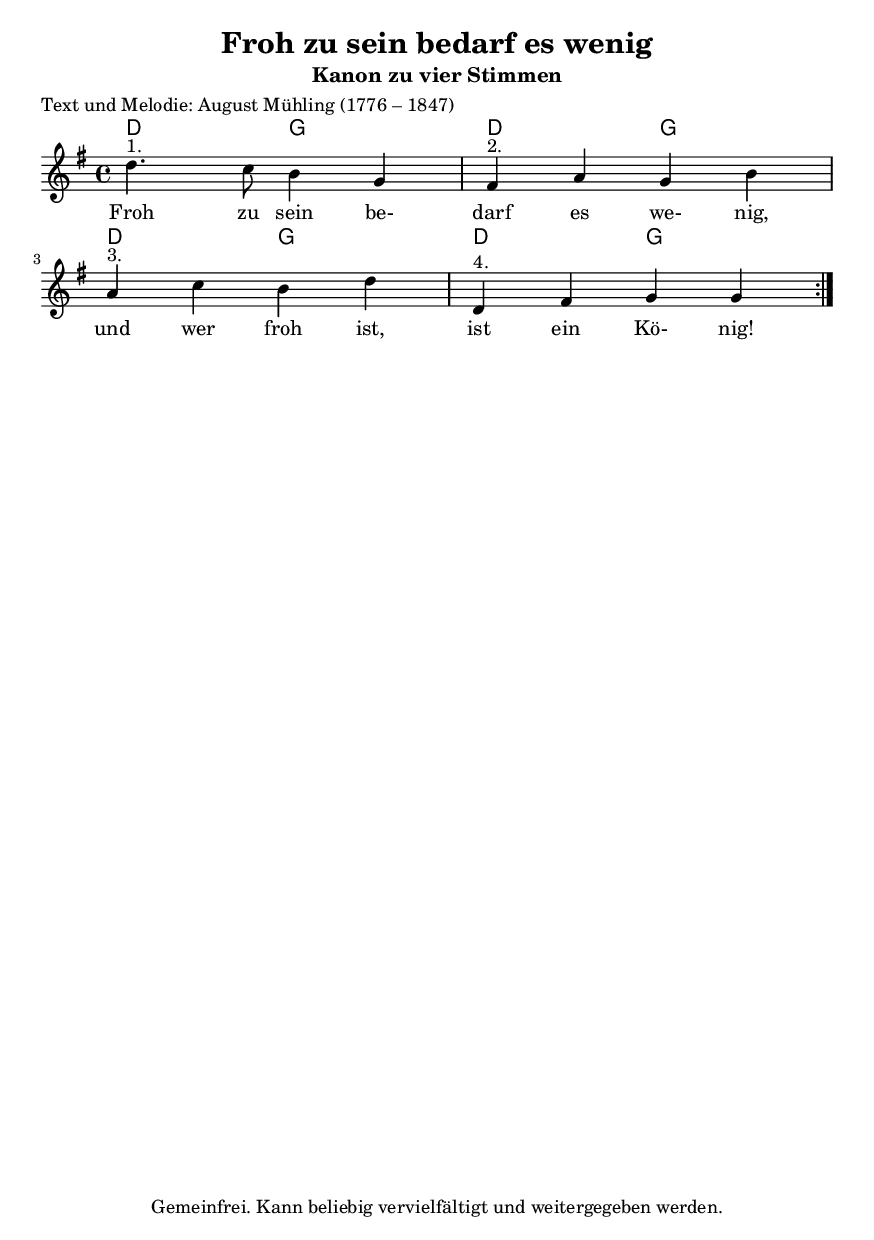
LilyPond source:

% Dieses Notenblatt wurde bearbeitet von Ingo Felger [www.facebook.com/Tschilp]
%
% Kontakt: chirp@ulmo.org
%
% geringfügige Änderungen von Hauke Rehr

%\include "deutsch.ly"
\version "2.12.3"

\include "default.ly"
\header {
  title     = "Froh zu sein bedarf es wenig"
  subtitle  = "Kanon zu vier Stimmen"
  poet      = "Text und Melodie: August Mühling (1776 – 1847)"
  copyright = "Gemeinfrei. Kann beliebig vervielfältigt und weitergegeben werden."
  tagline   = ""
}

#(set-global-staff-size 16)

vChords = \chordmode {
  d2 g2  d2 g2  d2 g2  d2 g2
}


vMelody = \relative c'' {
  \clef treble
  \key g \major
  \time 4/4
  d4.^"1."%-1
%  \mark \default
  c8 b4 g4
%  \mark \default
  fis4^"2." a4 g4 b4
%  \mark \default
  a4^"3." c4 b4 d4
%  \mark \default
  d,4^"4." fis4 g4 g4
%  \bar "|."
}

vLyrics = \lyricmode {
  Froh zu sein be- darf es we- nig, und wer froh ist, ist ein Kö- nig!
}

\score {
  <<
    \new ChordNames = "Begleitung" {
      \germanChords
      \set chordChanges = ##t
      \vChords
    }
%
    \new Voice = "Lied" { \repeat volta 2 \vMelody }
    \new Lyrics \lyricsto "Lied" { \vLyrics }
  >>
}

 % some settings % vim: sw=2 et
